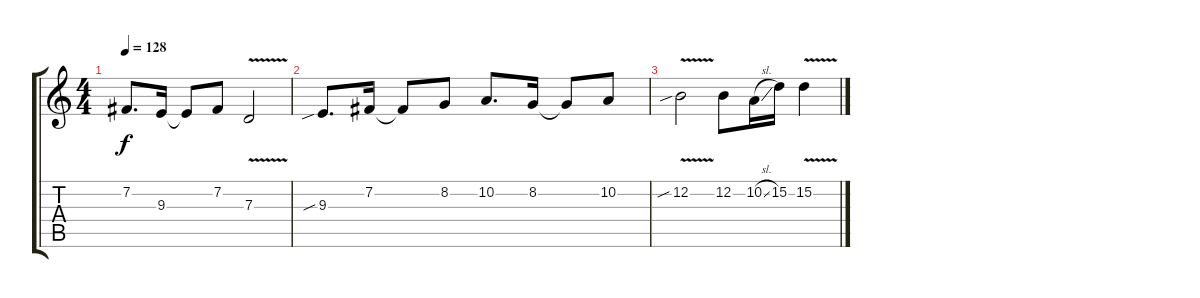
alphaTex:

\track "" {instrument breathnoise}
\staff {score tabs}
\tuning (E4 B3 G3 D3 A2 E2) {hide}
\ts (4 4)
\tempo 128
\clef g2
\ks c
7.2.8{d dy f} 9.3.16 9.3{t}.8 7.2.8 7.3{v}.2 |
9.3{sib}.8{d} 7.2.16 7.2{t}.8 8.2.8{txt ""} 10.2.8{d} 8.2.16 8.2{t}.8 10.2.8 |
12.2{v sib}.2 12.2.8 10.2{sl}.16 15.2.16 15.2{v}.4
